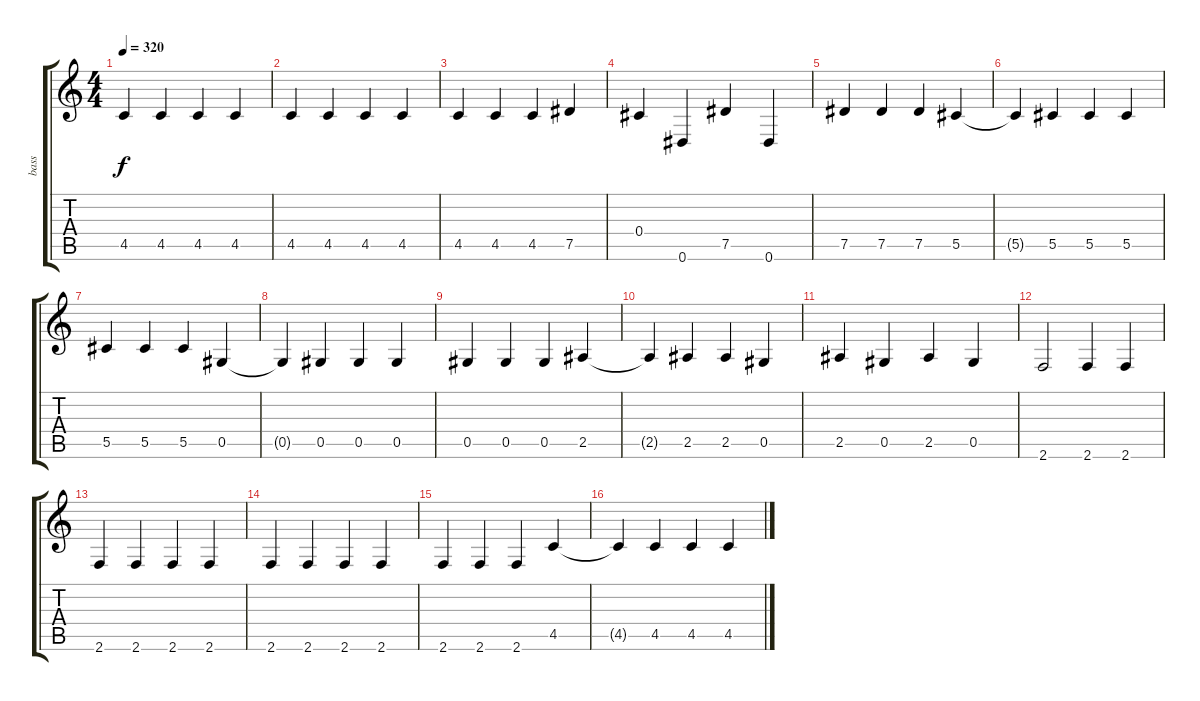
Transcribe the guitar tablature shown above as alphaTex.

\track ("bass" "bass") {instrument electricbassfinger}
\staff {score tabs}
\tuning (Eb4 Bb3 Gb3 Db3 Ab2 Eb2) {hide}
\ts (4 4)
\tempo 320
\clef g2
\ks c
4.5.4{dy f} 4.5.4 4.5.4 4.5.4 |
4.5.4 4.5.4 4.5.4 4.5.4 |
4.5.4 4.5.4 4.5.4 7.5.4 |
0.4.4 0.6.4 7.5.4 0.6.4 |
7.5.4 7.5.4 7.5.4 5.5.4 |
5.5{t}.4 5.5.4 5.5.4 5.5.4 |
5.5.4 5.5.4 5.5.4 0.5.4 |
0.5{t}.4 0.5.4 0.5.4 0.5.4 |
0.5.4 0.5.4 0.5.4 2.5.4 |
2.5{t}.4 2.5.4 2.5.4 0.5.4 |
2.5.4 0.5.4 2.5.4 0.5.4 |
2.6.2 2.6.4 2.6.4 |
2.6.4 2.6.4 2.6.4 2.6.4 |
2.6.4 2.6.4 2.6.4 2.6.4 |
2.6.4 2.6.4 2.6.4 4.5.4 |
4.5{t}.4 4.5.4 4.5.4 4.5.4
